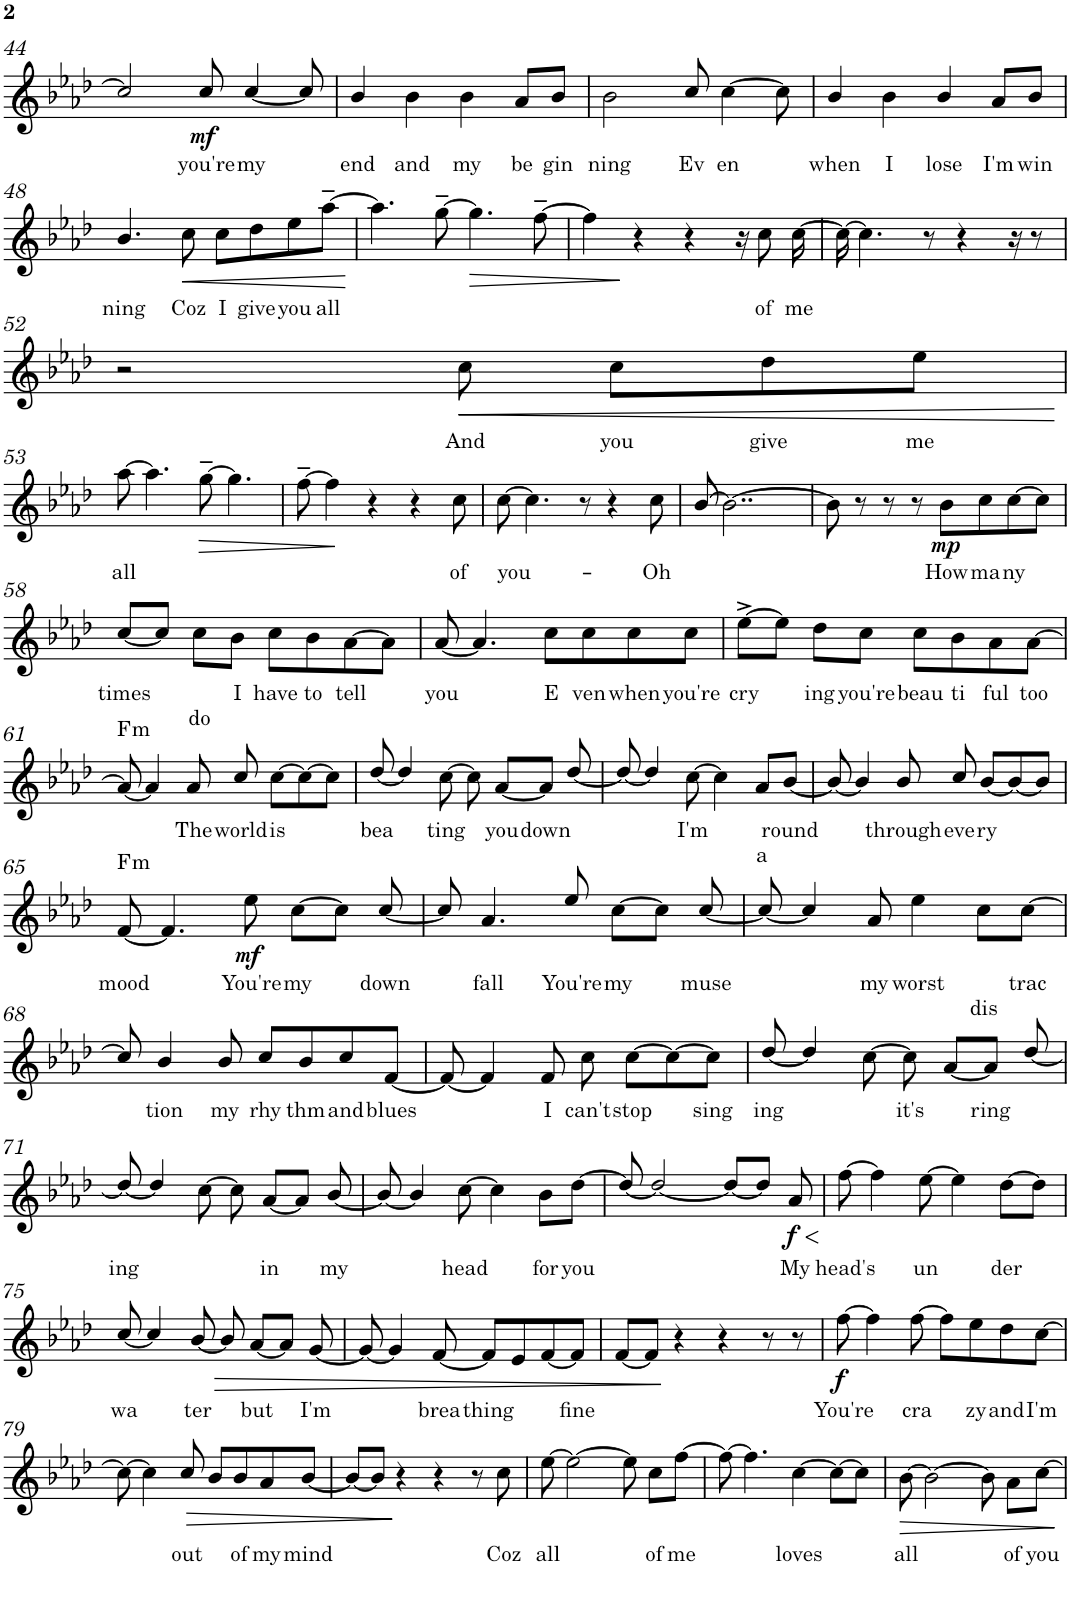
**kern	**text	**text	**dynam	**harte
*part1	*part1	*part1	*part1	*part1
*staff1	*staff1	*staff1	*staff1	*
*I"Piano	*	*	*	*
*I'Pno.	*	*	*	*
!!LO:PB:g=z
*clefG2	*	*	*	*
*k[b-e-a-d-]	*	*	*	*
*M2/2	*	*	*	*
*met(c|)	*	*	*	*
=44	=44	=44	=44	=44
2cc/]	.	.	.	.
!	!LO:LY:b	!	!LO:DY:b	!
8cc/	you're	.	mf	.
!	!LO:LY:b	!	!	!
[4cc/	my	.	.	.
8cc/]	.	.	.	.
=45	=45	=45	=45	=45
!	!LO:LY:b	!	!	!
4b-/	end	.	.	.
!	!LO:LY:b	!	!	!
4b-\	and	.	.	.
!	!LO:LY:b	!	!	!
4b-\	my	.	.	.
!	!LO:LY:b	!	!	!
8a-/L	be	.	.	.
!	!LO:LY:b	!	!	!
8b-/J	gin	.	.	.
=46	=46	=46	=46	=46
!	!LO:LY:b	!	!	!
2b-\	ning	.	.	.
!	!LO:LY:b	!	!	!
8cc/	Ev	.	.	.
!	!LO:LY:b	!	!	!
[4cc\	en	.	.	.
8cc\]	.	.	.	.
=47	=47	=47	=47	=47
!	!LO:LY:b	!	!	!
4b-/	when	.	.	.
!	!LO:LY:b	!	!	!
4b-\	I	.	.	.
!	!LO:LY:b	!	!	!
4b-/	lose	.	.	.
!	!LO:LY:b	!	!	!
8a-/L	I'm	.	.	.
!	!LO:LY:b	!	!	!
8b-/J	win	.	.	.
!!LO:LB:g=z
=48	=48	=48	=48	=48
!	!LO:LY:b	!	!	!
4.b-/	ning	.	.	.
!	!LO:LY:b	!	!LO:HP:b	!
8cc\	Coz	.	<	.
!	!LO:LY:b	!	!	!
8cc\L	I	.	.	.
!	!LO:LY:b	!	!	!
8dd-\	give	.	.	.
!	!LO:LY:b	!	!	!
8ee-\	you	.	.	.
!	!LO:LY:b	!	!	!
[8aa-~\J	all	.	.	.
.	.	.	[	.
=49	=49	=49	=49	=49
4.aa-\]	.	.	.	.
[8gg~\	.	.	.	.
!	!	!	!LO:HP:b	!
4.gg\]	.	.	>	.
[8ff~\	.	.	.	.
=50	=50	=50	=50	=50
4ff\]	.	.	.	.
4r	.	.	]	.
4r	.	.	.	.
16r	.	.	.	.
!	!LO:LY:b	!	!	!
8cc\	of	.	.	.
!	!LO:LY:b	!	!	!
[16cc\	me	.	.	.
=51	=51	=51	=51	=51
16cc\_	.	.	.	.
4.cc\]	.	.	.	.
8r	.	.	.	.
4r	.	.	.	.
16r	.	.	.	.
8r	.	.	.	.
!!LO:LB:g=z
=52	=52	=52	=52	=52
2r	.	.	.	.
!	!LO:LY:b	!	!LO:HP:b	!
8cc\	And	.	<	.
!	!LO:LY:b	!	!	!
8cc\L	you	.	.	.
!	!LO:LY:b	!	!	!
8dd-\	give	.	.	.
!	!LO:LY:b	!	!	!
8ee-\J	me	.	.	.
.	.	.	[	.
!!LO:LB:g=z
=53	=53	=53	=53	=53
!	!LO:LY:b	!	!	!
[8aa-\	all	.	.	.
4.aa-\]	.	.	.	.
!	!	!	!LO:HP:b	!
[8gg~\	.	.	>	.
4.gg\]	.	.	.	.
=54	=54	=54	=54	=54
[8ff~\	.	.	.	.
4ff\]	.	.	.	.
4r	.	.	]	.
4r	.	.	.	.
!	!LO:LY:b	!	!	!
8cc\	of	.	.	.
=55	=55	=55	=55	=55
!	!LO:LY:b	!	!	!
[8cc\	you-	.	.	.
4.cc\]	.	.	.	.
8r	.	.	.	.
4r	.	.	.	.
!	!LO:LY:b	!	!	!
8cc\	Oh	.	.	.
=56	=56	=56	=56	=56
[8b-/	.	.	.	.
2..b-\_	.	.	.	.
=57	=57	=57	=57	=57
8b-\]	.	.	.	.
8r	.	.	.	.
8r	.	.	.	.
8r	.	.	.	.
!	!LO:LY:b	!	!LO:DY:b	!
8b-\L	How	.	mp	.
!	!LO:LY:b	!	!	!
8cc\	ma	.	.	.
!	!LO:LY:b	!	!	!
[8cc\	ny	.	.	.
8cc\J]	.	.	.	.
!!LO:LB:g=z
=58	=58	=58	=58	=58
!	!LO:LY:b	!	!	!
[8cc/L	times	.	.	.
8cc/J]	.	.	.	.
!	!	!LO:LY:b	!	!
8cc\L	.	do	.	.
!	!LO:LY:b	!	!	!
8b-\J	I	.	.	.
!	!LO:LY:b	!	!	!
8cc\L	have	.	.	.
!	!LO:LY:b	!	!	!
8b-\	to	.	.	.
!	!LO:LY:b	!	!	!
[8a-\	tell	.	.	.
8a-\J]	.	.	.	.
=59	=59	=59	=59	=59
!	!LO:LY:b	!	!	!
[8a-/	you	.	.	.
4.a-/]	.	.	.	.
!	!LO:LY:b	!	!	!
8cc\L	E	.	.	.
!	!LO:LY:b	!	!	!
8cc\	ven	.	.	.
!	!LO:LY:b	!	!	!
8cc\	when	.	.	.
!	!LO:LY:b	!	!	!
8cc\J	you're	.	.	.
=60	=60	=60	=60	=60
!	!LO:LY:b	!	!	!
[8ee-^\L	cry	.	.	.
8ee-\J]	.	.	.	.
!	!LO:LY:b	!	!	!
8dd-\L	ing	.	.	.
!	!LO:LY:b	!	!	!
8cc\J	you're	.	.	.
!	!LO:LY:b	!	!	!
8cc\L	beau	.	.	.
!	!LO:LY:b	!	!	!
8b-\	ti	.	.	.
!	!LO:LY:b	!	!	!
8a-\	ful	.	.	.
!	!LO:LY:b	!	!	!
[8a-\J	too	.	.	.
!!LO:LB:g=z
=61	=61	=61	=61	=61
!	!	!	!	!LO:H:kt=m
8a-/_	.	.	.	F:min
4a-/]	.	.	.	.
!	!LO:LY:b	!	!	!
8a-/	The	.	.	.
!	!LO:LY:b	!	!	!
8cc/	world	.	.	.
!	!LO:LY:b	!	!	!
[8cc\L	is	.	.	.
8cc\_	.	.	.	.
8cc\J]	.	.	.	.
=62	=62	=62	=62	=62
!	!LO:LY:b	!	!	!
[8dd-/	bea	.	.	.
4dd-/]	.	.	.	.
!	!LO:LY:b	!	!	!
[8cc\	ting	.	.	.
8cc\]	.	.	.	.
!	!LO:LY:b	!	!	!
[8a-/L	you	.	.	.
!	!LO:LY:b	!	!	!
8a-/J]	down	.	.	.
[8dd-/	.	.	.	.
=63	=63	=63	=63	=63
8dd-/_	.	.	.	.
4dd-/]	.	.	.	.
!	!LO:LY:b	!	!	!
[8cc\	I'm	.	.	.
4cc\]	.	.	.	.
!	!	!LO:LY:b	!	!
8a-/L	.	a	.	.
!	!LO:LY:b	!	!	!
[8b-/J	round	.	.	.
=64	=64	=64	=64	=64
8b-/_	.	.	.	.
4b-/]	.	.	.	.
!	!LO:LY:b	!	!	!
8b-/	through	.	.	.
!	!LO:LY:b	!	!	!
8cc/	eve	.	.	.
!	!LO:LY:b	!	!	!
[8b-/L	ry	.	.	.
8b-/_	.	.	.	.
8b-/J]	.	.	.	.
!!LO:LB:g=z
=65	=65	=65	=65	=65
!	!LO:LY:b	!	!	!LO:H:kt=m
[8f/	mood	.	.	F:min
4.f/]	.	.	.	.
!	!LO:LY:b	!	!LO:DY:b	!
8ee-\	You're	.	mf	.
!	!LO:LY:b	!	!	!
[8cc\L	my	.	.	.
8cc\J]	.	.	.	.
!	!LO:LY:b	!	!	!
[8cc/	down	.	.	.
=66	=66	=66	=66	=66
8cc/]	.	.	.	.
!	!LO:LY:b	!	!	!
4.a-/	fall	.	.	.
!	!LO:LY:b	!	!	!
8ee-/	You're	.	.	.
!	!LO:LY:b	!	!	!
[8cc\L	my	.	.	.
8cc\J]	.	.	.	.
!	!LO:LY:b	!	!	!
[8cc/	muse	.	.	.
=67	=67	=67	=67	=67
8cc/_	.	.	.	.
4cc/]	.	.	.	.
!	!LO:LY:b	!	!	!
8a-/	my	.	.	.
!	!LO:LY:b	!	!	!
4ee-\	worst	.	.	.
!	!	!LO:LY:b	!	!
8cc\L	.	dis	.	.
!	!LO:LY:b	!	!	!
[8cc\J	trac	.	.	.
!!LO:LB:g=z
=68	=68	=68	=68	=68
8cc/]	.	.	.	.
!	!LO:LY:b	!	!	!
4b-/	tion	.	.	.
!	!LO:LY:b	!	!	!
8b-/	my	.	.	.
!	!LO:LY:b	!	!	!
8cc/L	rhy	.	.	.
!	!LO:LY:b	!	!	!
8b-/	thm	.	.	.
!	!LO:LY:b	!	!	!
8cc/	and	.	.	.
!	!LO:LY:b	!	!	!
[8f/J	blues	.	.	.
=69	=69	=69	=69	=69
8f/_	.	.	.	.
4f/]	.	.	.	.
!	!LO:LY:b	!	!	!
8f/	I	.	.	.
!	!LO:LY:b	!	!	!
8cc\	can't	.	.	.
!	!LO:LY:b	!	!	!
[8cc\L	stop	.	.	.
8cc\_	.	.	.	.
!	!LO:LY:b	!	!	!
8cc\J]	sing	.	.	.
=70	=70	=70	=70	=70
!	!LO:LY:b	!	!	!
[8dd-/	ing	.	.	.
4dd-/]	.	.	.	.
[8cc\	.	.	.	.
!	!LO:LY:b	!	!	!
8cc\]	it's	.	.	.
[8a-/L	.	.	.	.
!	!LO:LY:b	!	!	!
8a-/J]	ring	.	.	.
[8dd-/	.	.	.	.
!!LO:LB:g=z
=71	=71	=71	=71	=71
!	!LO:LY:b	!	!	!
8dd-/_	ing	.	.	.
4dd-/]	.	.	.	.
[8cc\	.	.	.	.
8cc\]	.	.	.	.
!	!LO:LY:b	!	!	!
[8a-/L	in	.	.	.
8a-/J]	.	.	.	.
!	!LO:LY:b	!	!	!
[8b-/	my	.	.	.
=72	=72	=72	=72	=72
8b-/_	.	.	.	.
4b-/]	.	.	.	.
!	!LO:LY:b	!	!	!
[8cc\	head	.	.	.
4cc\]	.	.	.	.
!	!LO:LY:b	!	!	!
8b-\L	for	.	.	.
!	!LO:LY:b	!	!	!
[8dd-\J	you	.	.	.
=73	=73	=73	=73	=73
8dd-/_	.	.	.	.
2dd-/_	.	.	.	.
8dd-/L_	.	.	.	.
8dd-/J]	.	.	.	.
!	!LO:LY:b	!	!LO:HP:b	!
!	!	!	!LO:DY:n=1:b	!
8a-/	My	.	< f	.
=74	=74	=74	=74	=74
!	!LO:LY:b	!	!	!
[8ff\	head's	.	.	.
4ff\]	.	.	[	.
!	!LO:LY:b	!	!	!
[8ee-\	un	.	.	.
4ee-\]	.	.	.	.
!	!LO:LY:b	!	!	!
[8dd-\L	der	.	.	.
8dd-\J]	.	.	.	.
!!LO:LB:g=z
=75	=75	=75	=75	=75
!	!LO:LY:b	!	!	!
[8cc/	wa	.	.	.
4cc/]	.	.	.	.
!	!LO:LY:b	!	!	!
[8b-/	ter	.	.	.
!	!	!	!LO:HP:b	!
8b-/]	.	.	>	.
!	!LO:LY:b	!	!	!
[8a-/L	but	.	.	.
8a-/J]	.	.	.	.
!	!LO:LY:b	!	!	!
[8g/	I'm	.	.	.
=76	=76	=76	=76	=76
8g/_	.	.	.	.
4g/]	.	.	.	.
!	!LO:LY:b	!	!	!
[8f/	brea	.	.	.
!	!LO:LY:b	!	!	!
8f/L]	thing	.	.	.
8e-/	.	.	.	.
[8f/	.	.	.	.
!	!LO:LY:b	!	!	!
8f/J]	fine	.	.	.
=77	=77	=77	=77	=77
[8f/L	.	.	.	.
8f/J]	.	.	.	.
4r	.	.	]	.
4r	.	.	.	.
8r	.	.	.	.
8r	.	.	.	.
=78	=78	=78	=78	=78
!	!LO:LY:b	!	!LO:DY:b	!
[8ff\	You're	.	f	.
4ff\]	.	.	.	.
!	!LO:LY:b	!	!	!
[8ff\	cra	.	.	.
8ff\L]	.	.	.	.
!	!LO:LY:b	!	!	!
8ee-\	zy	.	.	.
!	!LO:LY:b	!	!	!
8dd-\	and	.	.	.
!	!LO:LY:b	!	!	!
[8cc\J	I'm	.	.	.
!!LO:LB:g=z
=79	=79	=79	=79	=79
8cc\_	.	.	.	.
4cc\]	.	.	.	.
!	!LO:LY:b	!	!LO:HP:b	!
8cc/	out	.	>	.
8b-/L	.	.	.	.
!	!LO:LY:b	!	!	!
8b-/	of	.	.	.
!	!LO:LY:b	!	!	!
8a-/	my	.	.	.
!	!LO:LY:b	!	!	!
[8b-/J	mind	.	.	.
=80	=80	=80	=80	=80
8b-/L_	.	.	.	.
8b-/J]	.	.	.	.
4r	.	.	]	.
4r	.	.	.	.
8r	.	.	.	.
!	!LO:LY:b	!	!	!
8cc\	Coz	.	.	.
=81	=81	=81	=81	=81
!	!LO:LY:b	!	!	!
[8ee-\	all	.	.	.
2ee-\_	.	.	.	.
8ee-\]	.	.	.	.
!	!LO:LY:b	!	!	!
8cc\L	of	.	.	.
!	!LO:LY:b	!	!	!
[8ff\J	me	.	.	.
=82	=82	=82	=82	=82
8ff\_	.	.	.	.
4.ff\]	.	.	.	.
!	!LO:LY:b	!	!	!
[4cc\	loves	.	.	.
8cc\L_	.	.	.	.
8cc\J]	.	.	.	.
=83	=83	=83	=83	=83
!	!LO:LY:b	!	!LO:HP:b	!
[8b-\	all	.	>	.
2b-\_	.	.	.	.
8b-\]	.	.	.	.
!	!LO:LY:b	!	!	!
8a-\L	of	.	.	.
!	!LO:LY:b	!	!	!
[8cc\J	you	.	.	.
.	.	.	]	.
=	=	=	=	=
*-	*-	*-	*-	*-
